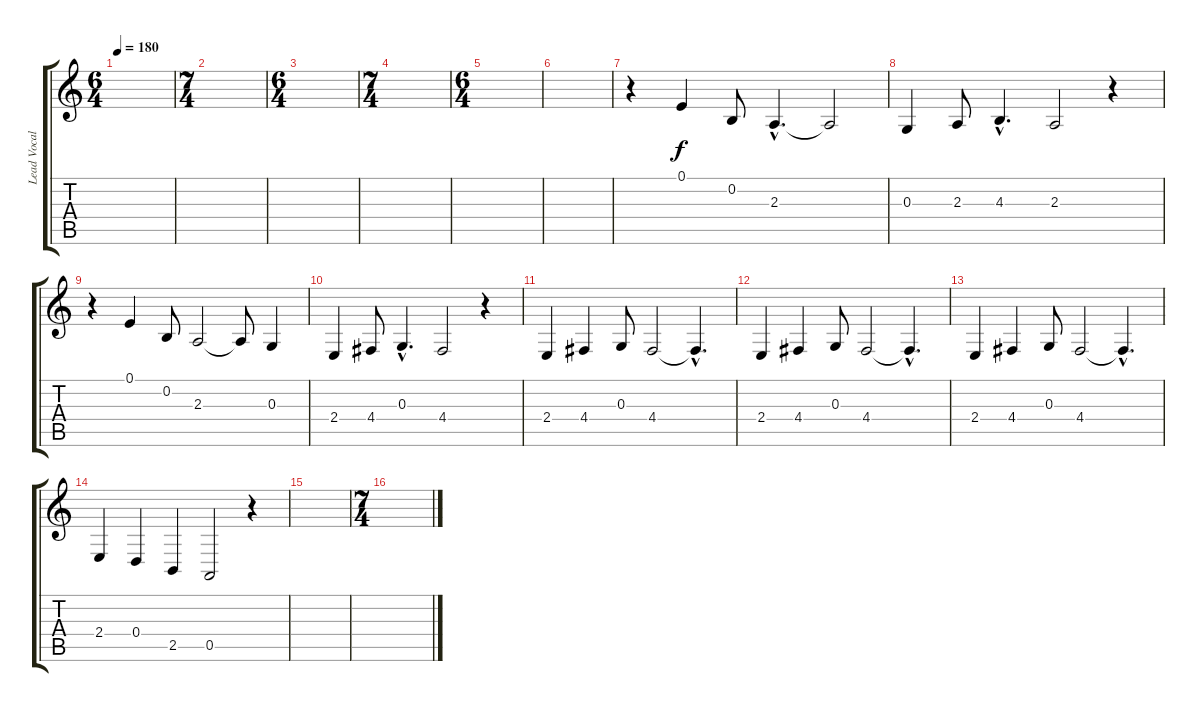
\track ("Lead Vocals" "Lead Vocal") {instrument tuba}
\staff {score tabs}
\tuning (E4 B3 G3 D3 A2 E2) {hide}
\ts (6 4)
\tempo 180
\clef g2
\ks c
|
\ts (7 4)
|
\ts (6 4)
|
\ts (7 4)
|
\ts (6 4)
|
|
r.4 0.1.4 0.2.8 2.3{hac}.4{d} 2.3{t}.2 |
0.3.4 2.3.8 4.3{hac}.4{d} 2.3.2 r.4 |
r.4 0.1.4 0.2.8 2.3.2 2.3{t}.8 0.3.4 |
2.4.4 4.4.8 0.3{hac}.4{d} 4.4.2 r.4 |
2.4.4 4.4.4 0.3.8 4.4.2 4.4{hac t}.4{d} |
2.4.4 4.4.4 0.3.8 4.4.2 4.4{hac t}.4{d} |
2.4.4 4.4.4 0.3.8 4.4.2 4.4{hac t}.4{d} |
2.4.4 0.4.4 2.5.4 0.5.2 r.4 |
|
\ts (7 4)
